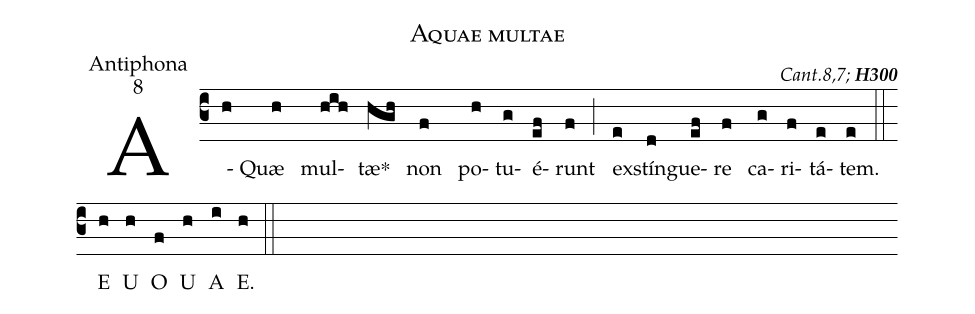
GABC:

name:Aquae multae;
office-part:Antiphona;
mode:8;
commentary:{\itshape\mdseries  Cant.8,7;\/}  {\bfseries H300};
%%
(c3) A(h)Quæ(h) mul(hih)tæ<sp>*</sp>(hgh) non(f) po(h)tu(g)é(ef)runt(f) (;)
ex(e)stín(d)gue(ef)re(f) ca(g)ri(f)tá(e)tem.(e) (::)
<eu>  E(h) U(h) O(f) U(h) A(i) E.(h) </eu> (::)
